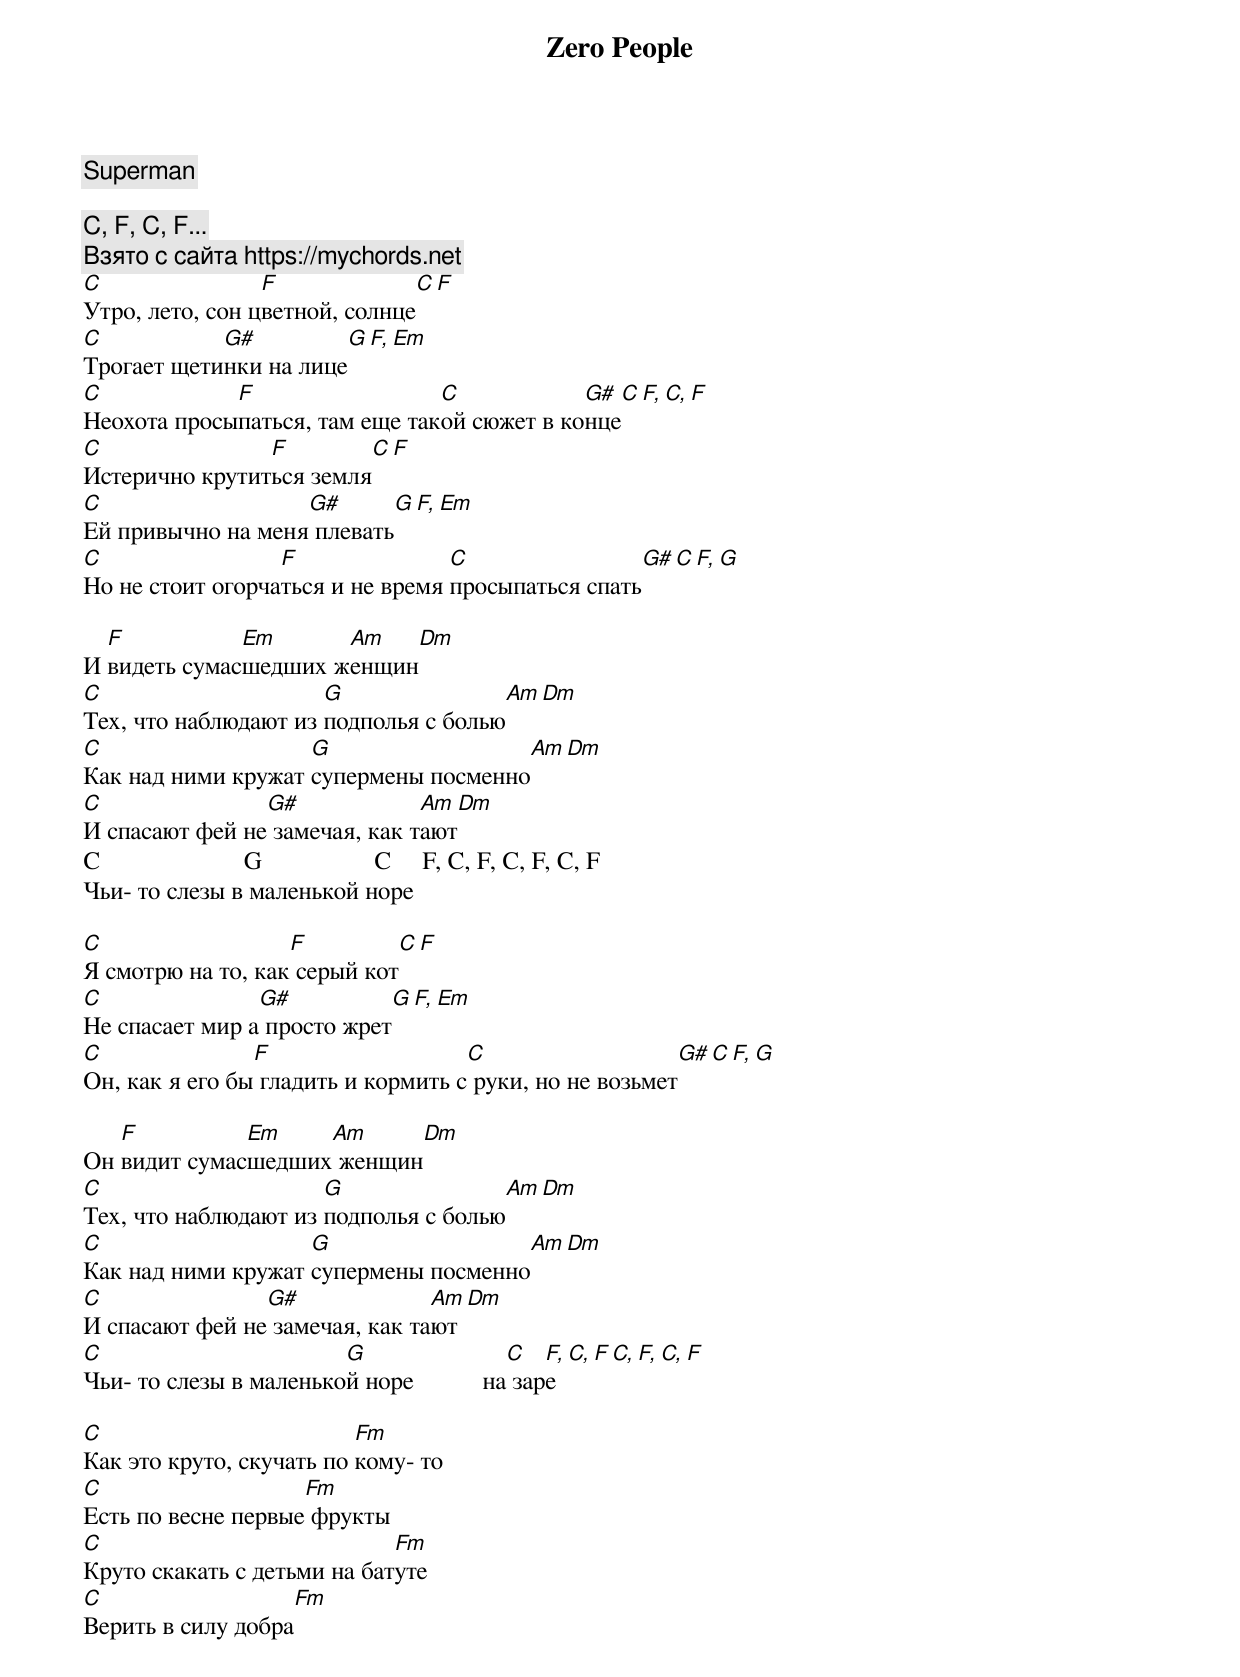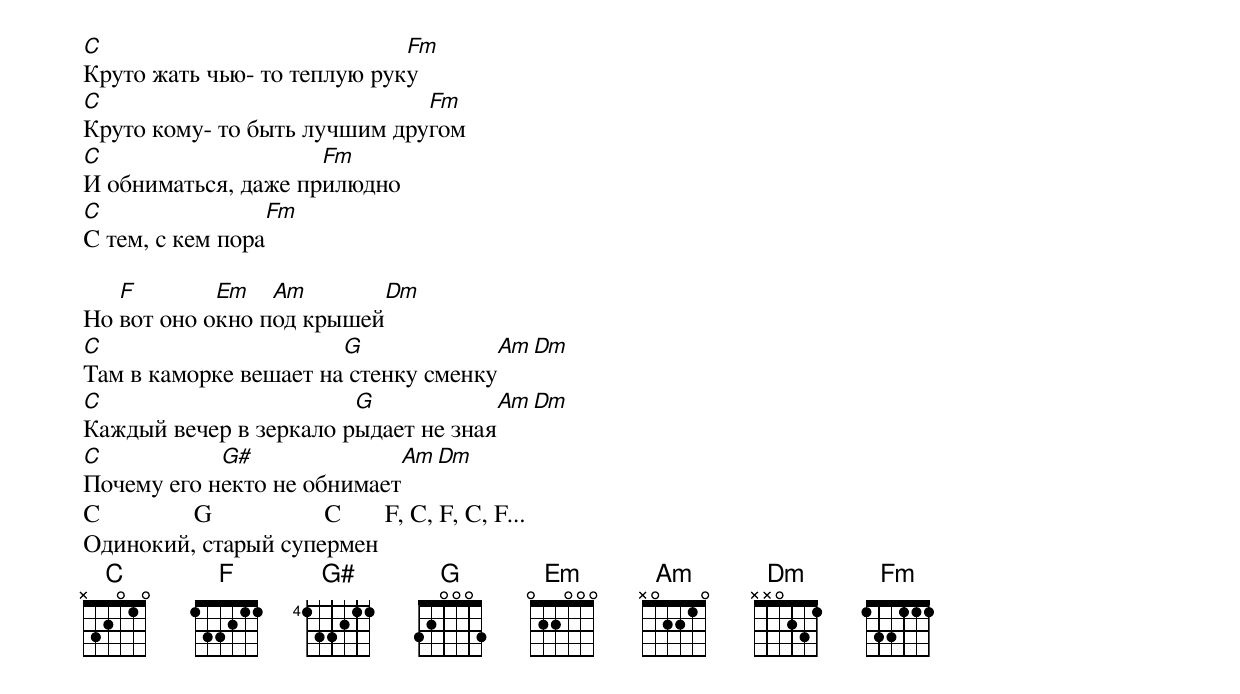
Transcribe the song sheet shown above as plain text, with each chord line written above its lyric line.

Zero People

                            Superman

C, F, C, F...
Взято с сайта https://mychords.net
C                F                  C          F
Утро, лето, сон цветной, солнце
C           G#              G       F, Em
Трогает щетинки на лице
C            F                  C            G#                 C     F, C, F
Неохота просыпаться, там еще такой сюжет в конце
C               F              C        F
Истерично крутиться земля
C                  G#         G          F, Em
Ей привычно на меня плевать
C                 F               C                G#               C     F, G
Но не стоит огорчаться и не время просыпаться спать

  F           Em      Am     Dm
И видеть сумасшедших женщин
C                     G               Am        Dm
Тех, что наблюдают из подполья с болью
C                   G                  Am         Dm
Как над ними кружат супермены посменно
C               G#             Am         Dm
И спасают фей не замечая, как тают
C                       G                  C     F, C, F, C, F, C, F
Чьи- то слезы в маленькой норе

C                  F                   C     F
Я смотрю на то, как серый кот
C               G#                G       F, Em
Не спасает мир а просто жрет
C               F                   C                    G#                C      F, G
Он, как я его бы гладить и кормить с руки, но не возьмет

   F          Em    Am        Dm
Он видит сумасшедших женщин
C                     G                Am       Dm
Тех, что наблюдают из подполья с болью
C                   G                 Am           Dm
Как над ними кружат супермены посменно
C               G#              Am        Dm
И спасают фей не замечая, как тают
C                       G                  C   F, C, F       C,  F, C, F
Чьи- то слезы в маленькой норе           на заре

C                         Fm
Как это круто, скучать по кому- то
C                   Fm
Есть по весне первые фрукты
C                            Fm
Круто скакать с детьми на батуте
C                        Fm
Верить в силу добра
C                            Fm
Круто жать чью- то теплую руку
C                             Fm
Круто кому- то быть лучшим другом
C                    Fm
И обниматься, даже прилюдно
C                    Fm
С тем, с кем пора

   F        Em   Am       Dm
Но вот оно окно под крышей
C                      G                Am     Dm
Там в каморке вешает на стенку сменку
C                       G              Am         Dm
Каждый вечер в зеркало рыдает не зная
C           G#              Am  Dm
Почему его некто не обнимает
C               G                  C       F, C, F, C, F...
Одинокий, старый супермен
